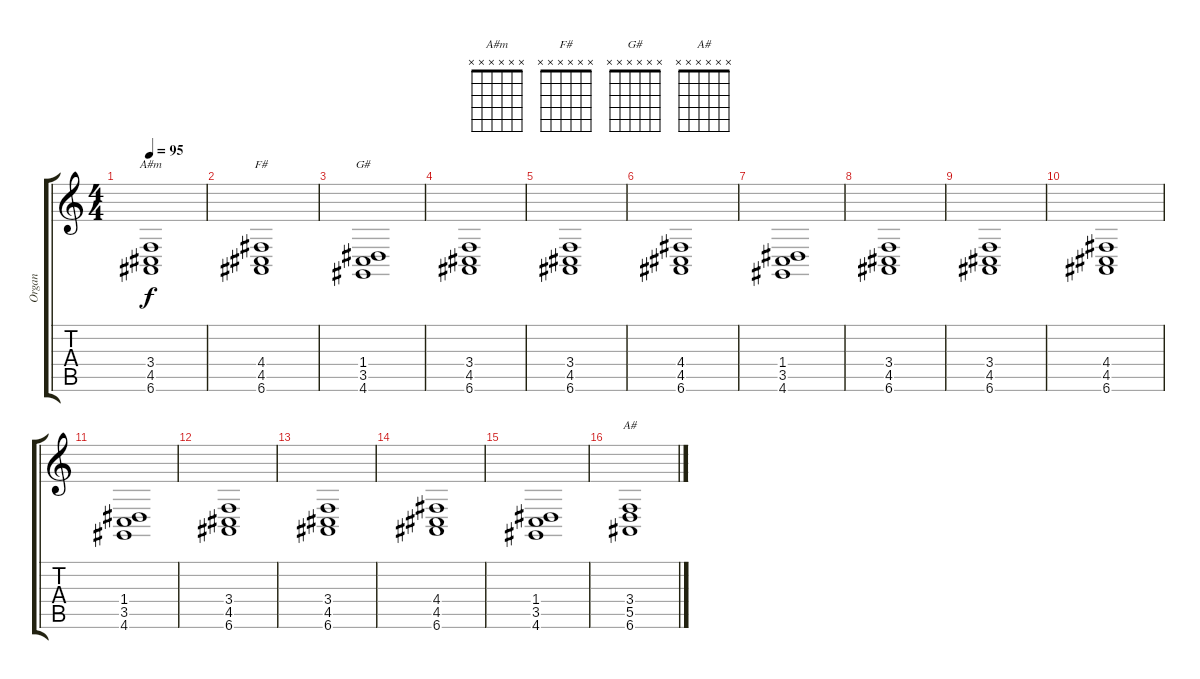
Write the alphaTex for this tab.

\track ("Organ" "Organ") {instrument clarinet}
\staff {score tabs}
\tuning (E4 B3 G3 D3 A2 E2) {hide}
\chord ("A#m" x x x x x x)
\chord ("F#" x x x x x x)
\chord ("G#" x x x x x x)
\chord ("A#" x x x x x x)
\ts (4 4)
\tempo 95
\tempo 70
\tempo 95
\clef g2
\ks c
(3.4 4.5 6.6).1{ch "A#m" dy f instrument clarinet} |
(4.4 4.5 6.6).1{ch "F#"} |
(1.4 3.5 4.6).1{ch "G#"} |
(3.4 4.5 6.6).1 |
(3.4 4.5 6.6).1 |
(4.4 4.5 6.6).1 |
(1.4 3.5 4.6).1 |
(3.4 4.5 6.6).1 |
(3.4 4.5 6.6).1 |
(4.4 4.5 6.6).1 |
(1.4 3.5 4.6).1 |
(3.4 4.5 6.6).1 |
(3.4 4.5 6.6).1 |
(4.4 4.5 6.6).1 |
(1.4 3.5 4.6).1 |
(3.4 5.5 6.6).1{ch "A#"}
